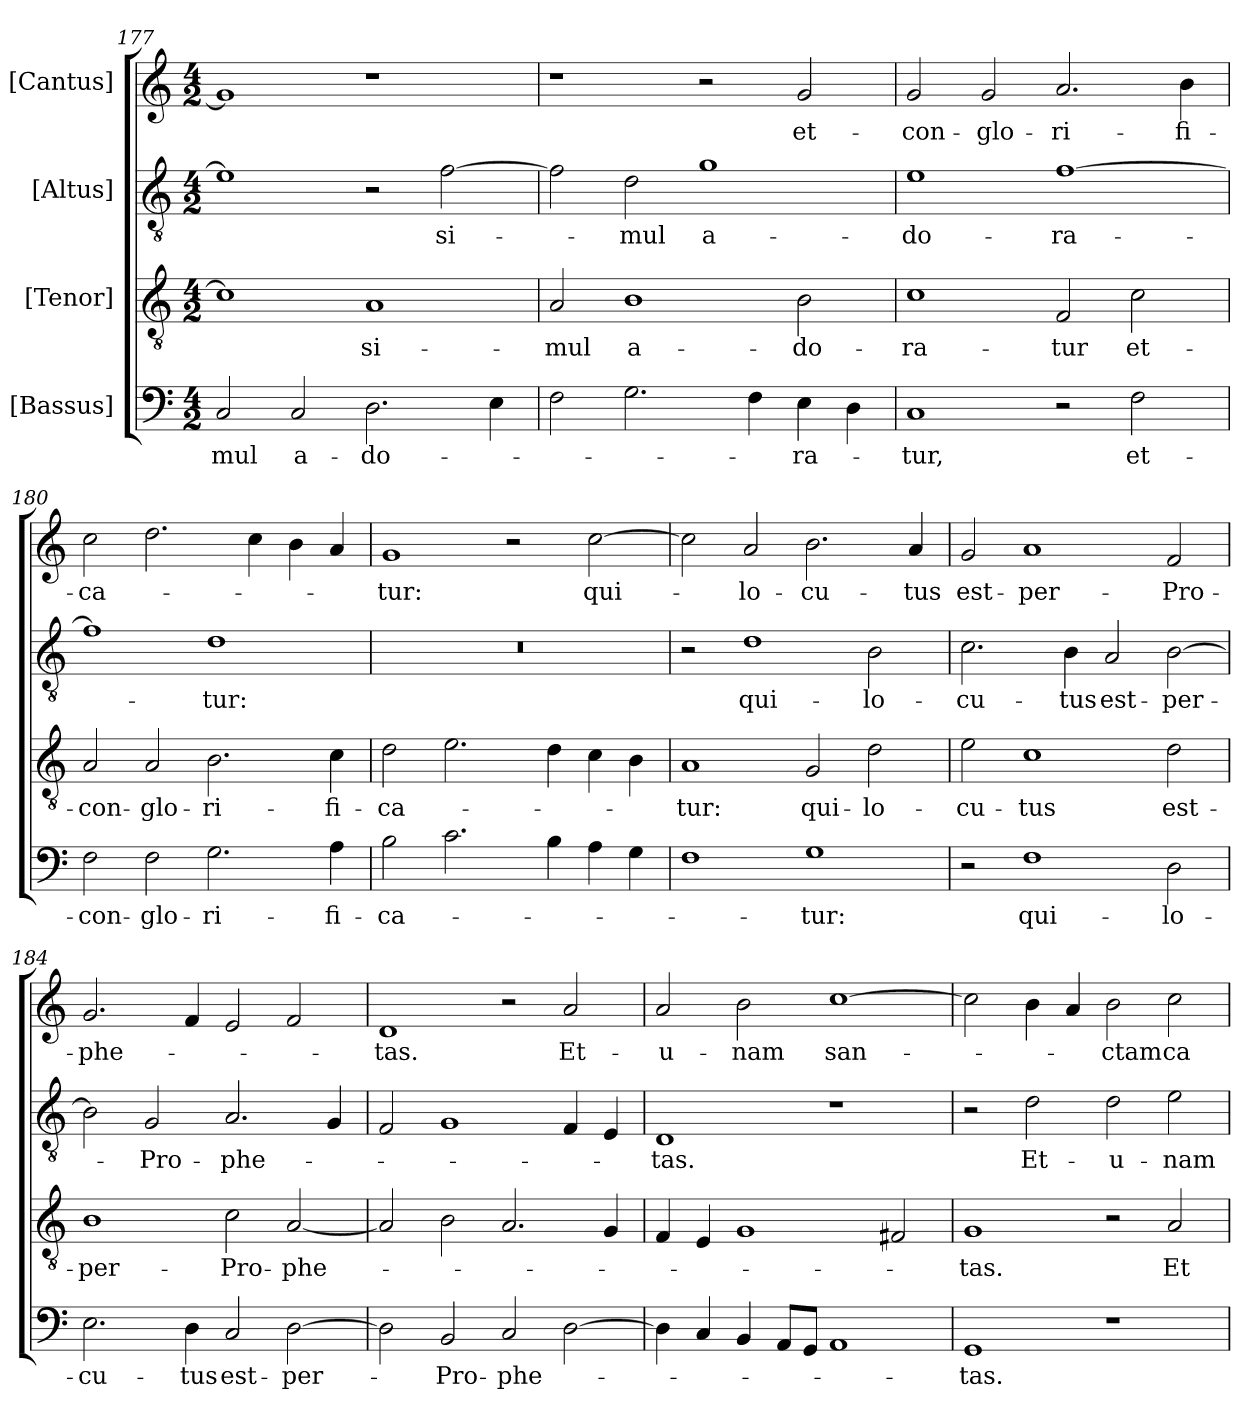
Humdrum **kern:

**kern	**text	**kern	**text	**kern	**text	**kern	**text
*part4	*part4	*part3	*part3	*part2	*part2	*part1	*part1
*staff4	*staff4	*staff3	*staff3	*staff2	*staff2	*staff1	*staff1
*I"[Bassus]	*	*I"[Tenor]	*	*I"[Altus]	*	*I"[Cantus]	*
*clefF4	*	*clefGv2	*	*clefGv2	*	*clefG2	*
*k[]	*	*k[]	*	*k[]	*	*k[]	*
*M4/2	*	*M4/2	*	*M4/2	*	*M4/2	*
=177	=177	=177	=177	=177	=177	=177	=177
2C/	-mul	1c\]	.	1e\]	.	1g/]	.
2C/	a-	.	.	.	.	.	.
2.D\	-do-	1A/	si-	2r	.	1r	.
.	.	.	.	[2f\	si-	.	.
4E\	.	.	.	.	.	.	.
=178	=178	=178	=178	=178	=178	=178	=178
2F\	.	2A/	-mul	2f\]	.	1r	.
2.G\	.	1B\	a-	2d\	-mul	.	.
.	.	.	.	1g\	a-	2r	.
4F\	.	.	.	.	.	.	.
4E\	-ra-	2B\	-do-	.	.	2g/	et-
4D\	.	.	.	.	.	.	.
=179	=179	=179	=179	=179	=179	=179	=179
1C/	-tur,	1c\	-ra-	1e\	-do-	2g/	con-
.	.	.	.	.	.	2g/	-glo-
2r	.	2F/	-tur	[1f\	-ra-	2.a/	-ri-
2F\	et-	2c\	et-	.	.	.	.
.	.	.	.	.	.	4b\	-fi-
=180	=180	=180	=180	=180	=180	=180	=180
2F\	con-	2A/	con-	1f\]	.	2cc\	-ca-
2F\	-glo-	2A/	-glo-	.	.	2.dd\	.
2.G\	-ri-	2.B\	-ri-	1d\	-tur:	.	.
.	.	.	.	.	.	4cc\	.
.	.	.	.	.	.	4b\	.
4A\	-fi-	4c\	-fi-	.	.	4a/	.
=181	=181	=181	=181	=181	=181	=181	=181
2B\	-ca-	2d\	-ca-	0r	.	1g/	-tur:
2.c\	.	2.e\	.	.	.	.	.
.	.	.	.	.	.	2r	.
4B\	.	4d\	.	.	.	.	.
4A\	.	4c\	.	.	.	[2cc\	qui-
4G\	.	4B\	.	.	.	.	.
=182	=182	=182	=182	=182	=182	=182	=182
1F\	.	1A/	-tur:	2r	.	2cc\]	.
.	.	.	.	1d\	qui-	2a/	lo-
1G\	-tur:	2G/	qui-	.	.	2.b\	-cu-
.	.	2d\	lo-	2B\	lo-	.	.
.	.	.	.	.	.	4a/	-tus
=183	=183	=183	=183	=183	=183	=183	=183
2r	.	2e\	-cu-	2.c\	-cu-	2g/	est-
1F\	qui-	1c\	-tus	.	.	1a/	per-
.	.	.	.	4B\	-tus	.	.
.	.	.	.	2A/	est-	.	.
2D\	lo-	2d\	est-	[2B\	per-	2f/	Pro-
=184	=184	=184	=184	=184	=184	=184	=184
2.E\	-cu-	1B\	per-	2B\]	.	2.g/	-phe-
.	.	.	.	2G/	Pro-	.	.
4D\	-tus	.	.	.	.	4f/	.
2C/	est-	2c\	Pro-	2.A/	-phe-	2e/	.
[2D\	per-	[2A/	-phe-	.	.	2f/	.
.	.	.	.	4G/	.	.	.
=185	=185	=185	=185	=185	=185	=185	=185
2D\]	.	2A/]	.	2F/	.	1d/	-tas.
2BB/	Pro-	2B\	.	1G/	.	.	.
2C/	-phe-	2.A/	.	.	.	2r	.
[2D\	.	.	.	4F/	.	2a/	Et-
.	.	4G/	.	4E/	.	.	.
=186	=186	=186	=186	=186	=186	=186	=186
4D\]	.	4F/	.	1D/	-tas.	2a/	u-
4C/	.	4E/	.	.	.	.	.
4BB/	.	1G/	.	.	.	2b\	-nam
8AA/L	.	.	.	.	.	.	.
8GG/J	.	.	.	.	.	.	.
1AA/	.	.	.	1r	.	[1cc\	san-
.	.	2F#X/	.	.	.	.	.
=187	=187	=187	=187	=187	=187	=187	=187
1GG/	-tas.	1G/	-tas.	2r	.	2cc\]	.
.	.	.	.	2d\	Et-	4b\	.
.	.	.	.	.	.	4a/	.
1r	.	2r	.	2d\	u-	2b\	-ctam
.	.	2A/	Et-	2e\	-nam	2cc\	ca-
=	=	=	=	=	=	=	=
*-	*-	*-	*-	*-	*-	*-	*-
